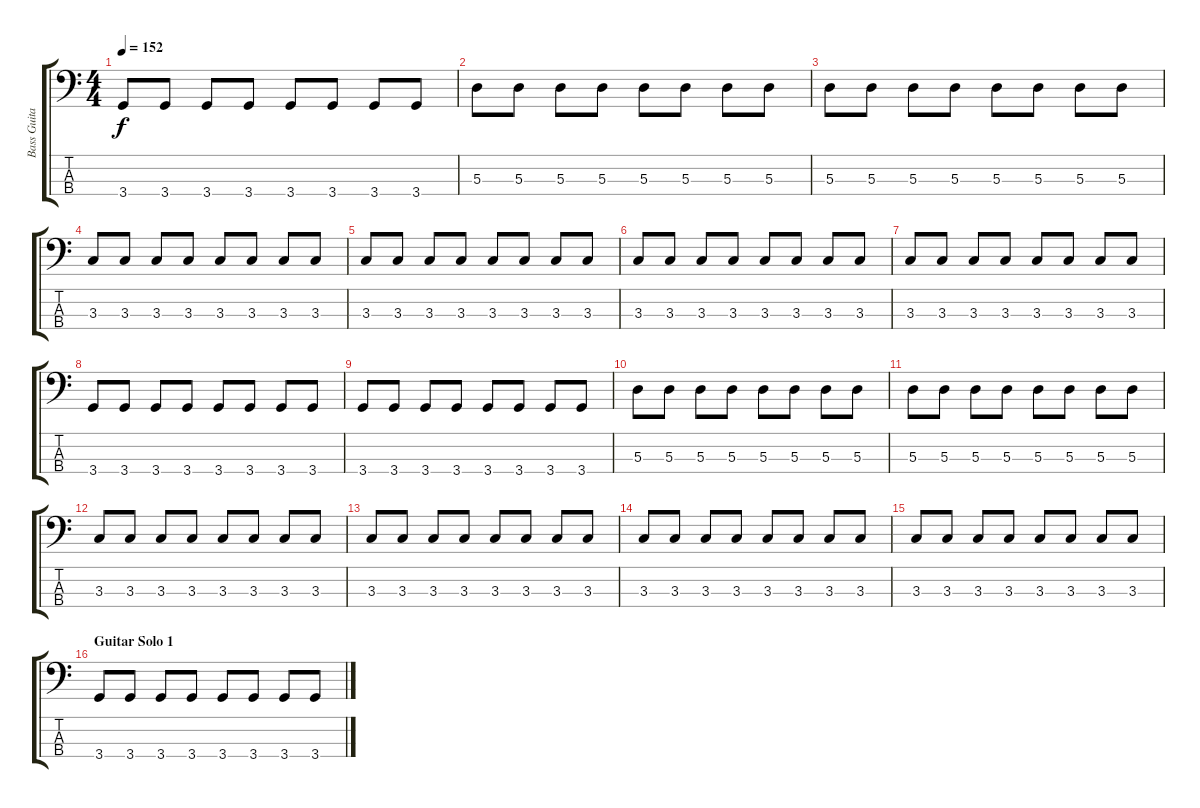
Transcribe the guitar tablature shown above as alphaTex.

\track ("Bass Guitar" "Bass Guita") {instrument electricbasspick}
\staff {score tabs}
\tuning (G2 D2 A1 E1) {hide}
\ts (4 4)
\tempo 152
\clef f4
\ks c
3.4.8{dy f} 3.4.8 3.4.8 3.4.8 3.4.8 3.4.8 3.4.8 3.4.8 |
5.3.8 5.3.8 5.3.8 5.3.8 5.3.8 5.3.8 5.3.8 5.3.8 |
5.3.8 5.3.8 5.3.8 5.3.8 5.3.8 5.3.8 5.3.8 5.3.8 |
3.3.8 3.3.8 3.3.8 3.3.8 3.3.8 3.3.8 3.3.8 3.3.8 |
3.3.8 3.3.8 3.3.8 3.3.8 3.3.8 3.3.8 3.3.8 3.3.8 |
3.3.8 3.3.8 3.3.8 3.3.8 3.3.8 3.3.8 3.3.8 3.3.8 |
3.3.8 3.3.8 3.3.8 3.3.8 3.3.8 3.3.8 3.3.8 3.3.8 |
3.4.8 3.4.8 3.4.8 3.4.8 3.4.8 3.4.8 3.4.8 3.4.8 |
3.4.8 3.4.8 3.4.8 3.4.8 3.4.8 3.4.8 3.4.8 3.4.8 |
5.3.8 5.3.8 5.3.8 5.3.8 5.3.8 5.3.8 5.3.8 5.3.8 |
5.3.8 5.3.8 5.3.8 5.3.8 5.3.8 5.3.8 5.3.8 5.3.8 |
3.3.8 3.3.8 3.3.8 3.3.8 3.3.8 3.3.8 3.3.8 3.3.8 |
3.3.8 3.3.8 3.3.8 3.3.8 3.3.8 3.3.8 3.3.8 3.3.8 |
3.3.8 3.3.8 3.3.8 3.3.8 3.3.8 3.3.8 3.3.8 3.3.8 |
3.3.8 3.3.8 3.3.8 3.3.8 3.3.8 3.3.8 3.3.8 3.3.8 |
\section ("" "Guitar Solo 1")
3.4.8 3.4.8 3.4.8 3.4.8 3.4.8 3.4.8 3.4.8 3.4.8
